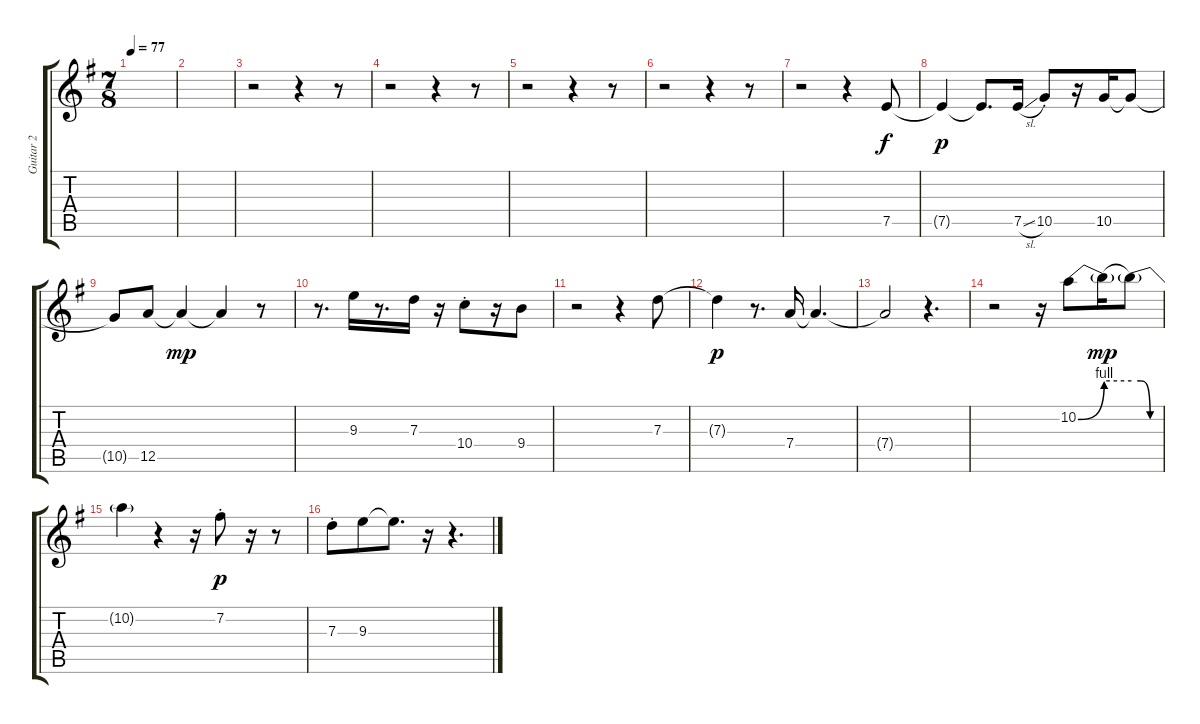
\track ("Guitar 2" "Guitar 2") {instrument distortionguitar}
\staff {score tabs}
\tuning (E4 B3 G3 D3 A2 E2) {hide}
\ts (7 8)
\tempo 77
\clef g2
\ks g
|
|
r.2 r.4 r.8 |
r.2 r.4 r.8 |
r.2 r.4 r.8 |
r.2 r.4 r.8 |
r.2 r.4 7.5.8 |
7.5{t}.4{dy p} 7.5{t}.8{d} 7.5{sl}.16 10.5{st}.8 r.16 10.5.16 10.5{t}.8 |
10.5{t}.8 12.5.8 12.5{t}.4{dy mp} 12.5{t}.4 r.8 |
r.8{d} 9.3.16 r.8{d} 7.3.16 r.16 10.4{st}.8 r.16 9.4.8 |
r.2 r.4 7.3.8 |
7.3{t}.4{dy p} r.8{d} 7.4.16 7.4{t}.4{d} |
7.4{t}.2 r.4{d} |
r.2 r.16 10.2{be (bend 0 0 60 4)}.8 10.2{be (hold 0 4 60 4) t}.16{dy mp} 10.2{be (custom 0 4 20 4 40 0 60 0) t}.8 |
10.2{t}.4 r.4 r.16 7.2{st}.8{dy p} r.16 r.8 |
7.3{st}.8 9.3.8 9.3{t}.8{d} r.16 r.4{d}
